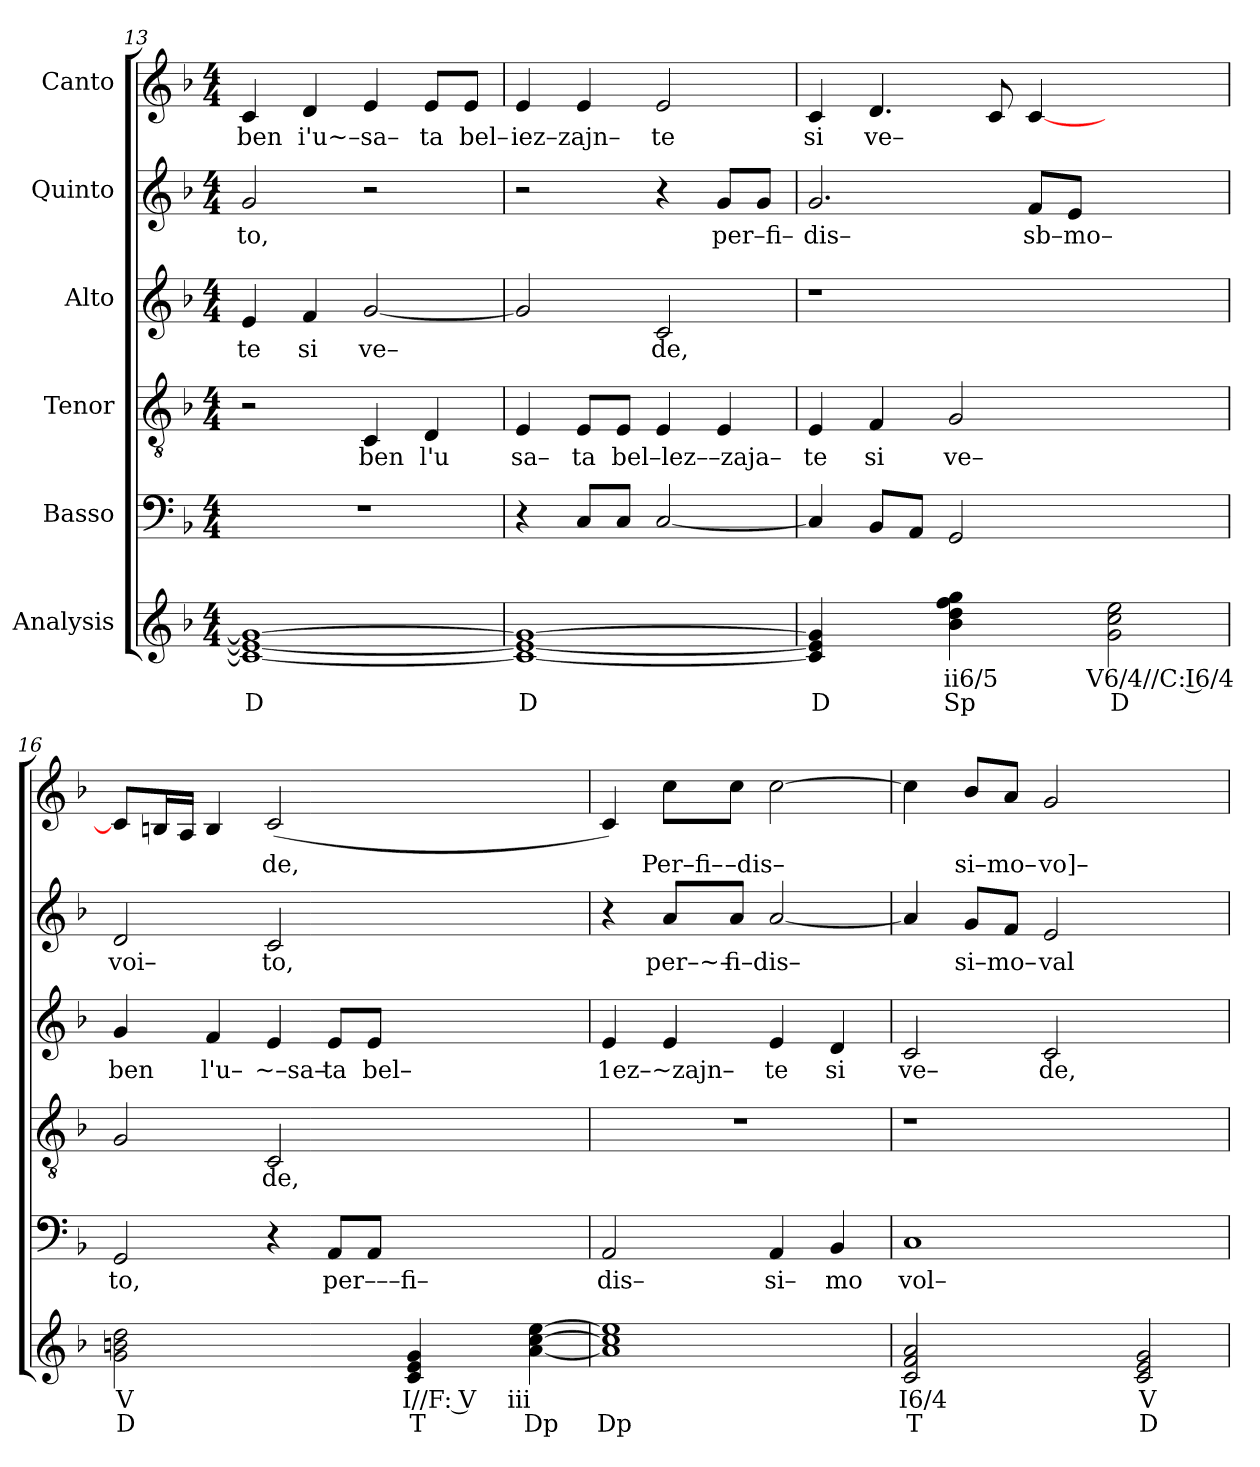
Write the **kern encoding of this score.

**kern	**text	**text	**kern	**text	**kern	**text	**kern	**text	**kern	**text	**kern	**text
*part6	*part6	*part6	*part5	*part5	*part4	*part4	*part3	*part3	*part2	*part2	*part1	*part1
*staff6	*staff6	*staff6	*staff5	*staff5	*staff4	*staff4	*staff3	*staff3	*staff2	*staff2	*staff1	*staff1
*I"Analysis	*	*	*I"Basso	*	*I"Tenor	*	*I"Alto	*	*I"Quinto	*	*I"Canto	*
*	*	*	*clefF4	*	*clefGv2	*	*clefG2	*	*clefG2	*	*clefG2	*
*k[b-]	*	*	*k[b-]	*	*k[b-]	*	*k[b-]	*	*k[b-]	*	*k[b-]	*
*	*	*	*F:	*	*F:	*	*F:	*	*F:	*	*F:	*
*M4/4	*	*	*M4/4	*	*M4/4	*	*M4/4	*	*M4/4	*	*M4/4	*
=13	=13	=13	=13	=13	=13	=13	=13	=13	=13	=13	=13	=13
!	!	!	!	!	!	!	!	!LO:LY:b	!	!	!	!
!	!	!	!	!	!	!	!	!	!	!LO:LY:b	!	!
!	!	!	!	!	!	!	!	!	!	!	!	!LO:LY:b
1c_ 1e_ 1g_	.	D	1r	.	2r	.	4e/	te	2g/	to,	4c/	ben
!	!	!	!	!	!	!	!	!LO:LY:b	!	!	!	!
!	!	!	!	!	!	!	!	!	!	!	!	!LO:LY:b
.	.	.	.	.	.	.	4f/	si	.	.	4d/	i'u~–sa–
!	!	!	!	!	!	!LO:LY:b	!	!	!	!	!	!
!	!	!	!	!	!	!	!	!LO:LY:b	!	!	!	!
.	.	.	.	.	4C/	ben	[2g/	ve–	2r	.	4e/	.
!	!	!	!	!	!	!LO:LY:b	!	!	!	!	!	!
!	!	!	!	!	!	!	!	!	!	!	!	!LO:LY:b
.	.	.	.	.	4D/	l'u	.	.	.	.	8e/L	ta
!	!	!	!	!	!	!	!	!	!	!	!	!LO:LY:b
.	.	.	.	.	.	.	.	.	.	.	8e/J	bel–
=14	=14	=14	=14	=14	=14	=14	=14	=14	=14	=14	=14	=14
!	!	!	!	!	!	!LO:LY:b	!	!	!	!	!	!
!	!	!	!	!	!	!	!	!	!	!	!	!LO:LY:b
1c_ 1e_ 1g_	.	D	4r	.	4E/	sa–	2g/]	.	2r	.	4e/	iez–zajn–
!	!	!	!	!	!	!LO:LY:b	!	!	!	!	!	!
.	.	.	8C/L	.	8E/L	ta	.	.	.	.	4e/	.
!	!	!	!	!	!	!LO:LY:b	!	!	!	!	!	!
.	.	.	8C/J	.	8E/J	bel–lez––zaja–	.	.	.	.	.	.
!	!	!	!	!	!	!	!	!LO:LY:b	!	!	!	!
!	!	!	!	!	!	!	!	!	!	!	!	!LO:LY:b
.	.	.	[2C/	.	4E/	.	2c/	de,	4r	.	2e/	te
!	!	!	!	!	!	!	!	!	!	!LO:LY:b	!	!
.	.	.	.	.	4E/	.	.	.	8g/L	per–fi–	.	.
.	.	.	.	.	.	.	.	.	8g/J	.	.	.
=15	=15	=15	=15	=15	=15	=15	=15	=15	=15	=15	=15	=15
!	!	!	!	!	!	!LO:LY:b	!	!	!	!	!	!
!	!	!	!	!	!	!	!	!	!	!LO:LY:b	!	!
!	!	!	!	!	!	!	!	!	!	!	!	!LO:LY:b
4c] 4e] 4g]	.	D	4C/]	.	4E/	te	1r	.	2.g/	dis–	4c/	si
!	!	!	!	!	!	!LO:LY:b	!	!	!	!	!	!
!	!	!	!	!	!	!	!	!	!	!	!	!LO:LY:b
4ryy	.	.	8BB-/L	.	4F/	si	.	.	.	.	4.d/	ve–
.	.	.	8AA/J	.	.	.	.	.	.	.	.	.
!	!	!	!	!	!	!LO:LY:b	!	!	!	!	!	!
4b- 4dd 4ff 4gg	ii6/5	Sp	2GG/	.	2G/	ve–	.	.	.	.	.	.
.	.	.	.	.	.	.	.	.	.	.	8c/	.
!	!	!	!	!	!	!	!	!	!	!LO:LY:b	!	!
4ryy	.	.	.	.	.	.	.	.	8f/L	sb–mo–	[4c/	.
.	.	.	.	.	.	.	.	.	8e/J	.	.	.
2g 2cc 2ee	V6/4//C: I6/4	D	2ryy	.	2ryy	.	2ryy	.	2ryy	.	2ryy	.
=16	=16	=16	=16	=16	=16	=16	=16	=16	=16	=16	=16	=16
!	!	!	!	!LO:LY:b	!	!	!	!	!	!	!	!
!	!	!	!	!	!	!	!	!LO:LY:b	!	!	!	!
!	!	!	!	!	!	!	!	!	!	!LO:LY:b	!	!
2g 2bn 2dd	V	D	2GG/	to,	2G/	.	4g/	ben	2d/	voi–	8c/L]	.
.	.	.	.	.	.	.	.	.	.	.	16Bn/L	.
.	.	.	.	.	.	.	.	.	.	.	16A/JJ	.
!	!	!	!	!	!	!	!	!LO:LY:b	!	!	!	!
.	.	.	.	.	.	.	4f/	l'u–	.	.	4B/	.
!	!	!	!	!	!	!LO:LY:b	!	!	!	!	!	!
!	!	!	!	!	!	!	!	!LO:LY:b	!	!	!	!
!	!	!	!	!	!	!	!	!	!	!LO:LY:b	!	!
!	!	!	!	!	!	!	!	!	!	!	!	!LO:LY:b
2ryy	.	.	4r	.	2C/	de,	4e/	~–sa–	2c/	to,	(<2c/	de,
!	!	!	!	!LO:LY:b	!	!	!	!	!	!	!	!
!	!	!	!	!	!	!	!	!LO:LY:b	!	!	!	!
.	.	.	8AA/L	per–––fi–	.	.	8e/L	ta	.	.	.	.
!	!	!	!	!	!	!	!	!LO:LY:b	!	!	!	!
.	.	.	8AA/J	.	.	.	8e/J	bel–	.	.	.	.
4c 4e 4g	I//F: V	T	2.ryy	.	2.ryy	.	2.ryy	.	2.ryy	.	2.ryy	.
4ryy	.	.	.	.	.	.	.	.	.	.	.	.
[4a [4cc [4ee	iii	Dp	.	.	.	.	.	.	.	.	.	.
=17	=17	=17	=17	=17	=17	=17	=17	=17	=17	=17	=17	=17
!	!	!	!	!LO:LY:b	!	!	!	!	!	!	!	!
!	!	!	!	!	!	!	!	!LO:LY:b	!	!	!	!
1a] 1cc] 1ee]	.	Dp	2AA/	dis–	1r	.	4e/	1ez–~zajn–	4r	.	4c/)	.
!	!	!	!	!	!	!	!	!	!	!LO:LY:b	!	!
!	!	!	!	!	!	!	!	!	!	!	!	!LO:LY:b
.	.	.	.	.	.	.	4e/	.	8a/L	per–~–	8cc\L	Per–fi–
!	!	!	!	!	!	!	!	!	!	!LO:LY:b	!	!
!	!	!	!	!	!	!	!	!	!	!	!	!LO:LY:b
.	.	.	.	.	.	.	.	.	8a/J	fi–dis–	8cc\J	–dis–
!	!	!	!	!LO:LY:b	!	!	!	!	!	!	!	!
!	!	!	!	!	!	!	!	!LO:LY:b	!	!	!	!
.	.	.	4AA/	si–	.	.	4e/	te	[2a/	.	[2cc\	.
!	!	!	!	!LO:LY:b	!	!	!	!	!	!	!	!
!	!	!	!	!	!	!	!	!LO:LY:b	!	!	!	!
.	.	.	4BB-/	mo	.	.	4d/	si	.	.	.	.
=18	=18	=18	=18	=18	=18	=18	=18	=18	=18	=18	=18	=18
!	!	!	!	!LO:LY:b	!	!	!	!	!	!	!	!
!	!	!	!	!	!	!	!	!LO:LY:b	!	!	!	!
2c 2f 2a	I6/4	T	1C	vol–	1r	.	2c/	ve–	4a/]	.	4cc\]	.
!	!	!	!	!	!	!	!	!	!	!LO:LY:b	!	!
!	!	!	!	!	!	!	!	!	!	!	!	!LO:LY:b
.	.	.	.	.	.	.	.	.	8g/L	si–mo–	8b-/L	si–mo–
.	.	.	.	.	.	.	.	.	8f/J	.	8a/J	.
!	!	!	!	!	!	!	!	!LO:LY:b	!	!	!	!
!	!	!	!	!	!	!	!	!	!	!LO:LY:b	!	!
!	!	!	!	!	!	!	!	!	!	!	!	!LO:LY:b
2ryy	.	.	.	.	.	.	2c/	de,	2e/	val	2g/	vo]–
2c 2e 2g	V	D	2ryy	.	2ryy	.	2ryy	.	2ryy	.	2ryy	.
=	=	=	=	=	=	=	=	=	=	=	=	=
*-	*-	*-	*-	*-	*-	*-	*-	*-	*-	*-	*-	*-
